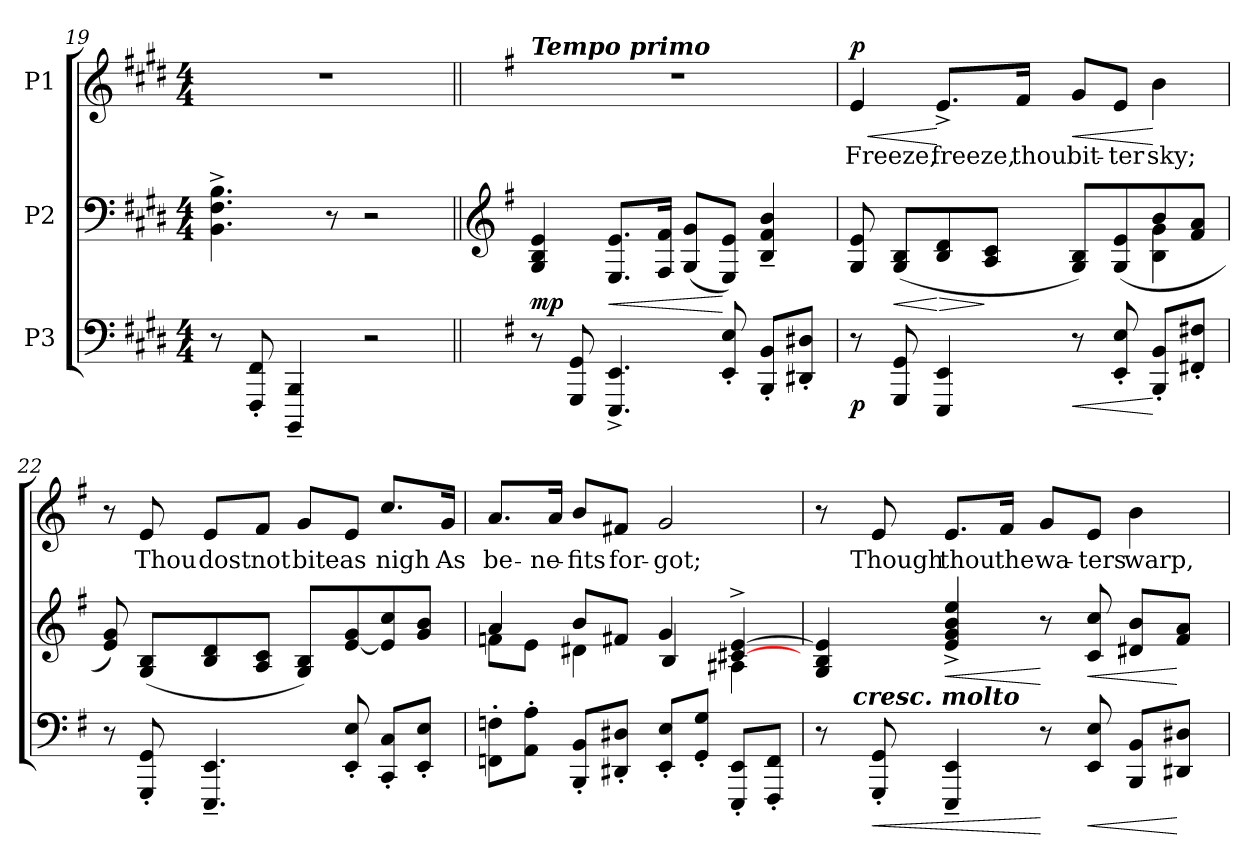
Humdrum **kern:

**kern	**dynam	**kern	**dynam	**kern	**text	**dynam
*part3	*part3	*part2	*part2	*part1	*part1	*part1
*staff3	*staff3	*staff2	*staff2	*staff1	*staff1	*staff1
*I"P3	*	*I"P2	*	*I"P1	*	*
*clefF4	*	*clefF4	*	*clefG2	*	*
*k[f#c#g#d#]	*	*k[f#c#g#d#]	*	*k[f#c#g#d#]	*	*
*E:	*	*E:	*	*E:	*	*
*M4/4	*	*M4/4	*	*M4/4	*	*
=19	=19	=19	=19	=19	=19	=19
8r	.	4.BBi\^ 4.F#i^ 4.Bi^	.	1r	.	.
8FFF#i/' 8FF#i'	.	.	.	.	.	.
4BBBBi/~ 4BBBi~	.	.	.	.	.	.
.	.	8r	.	.	.	.
2r	.	2r	.	.	.	.
!!LO:PB:g=z
=20||	=20||	=20||	=20||	=20||	=20||	=20||
*	*	*clefG2	*	*	*	*
*k[f#]	*	*k[f#]	*	*k[f#]	*	*
*G:	*	*G:	*	*G:	*	*
!	!	!	!	!LO:TX:a:Bi:t=Tempo primo	!	!
8r	.	4Gi/ 4Bi 4ei	mp	1r	.	.
8GGGi/ 8GGi	.	.	.	.	.	.
!	!	!	!LO:HP:b	!	!	!
4.EEEi/^ 4.EEi^	.	8.Ei/ 8.eiL	<	.	.	.
.	.	16F#i/ 16f#iJk	.	.	.	.
.	.	(8Gi/ 8giL	.	.	.	.
8EEi/' 8Ei'	.	8Ei/ 8eiJ)	[	.	.	.
8BBBi/' 8BBi'L	.	4Bi/~ 4f#i~ 4bi~	.	.	.	.
8DD#Xi/' 8D#Xi'J	.	.	.	.	.	.
=21	=21	=21	=21	=21	=21	=21
*	*	*^	*	*	*	*
!	!	!	!	!	!	!LO:LY:b:color=#000000	!LO:HP:b
8r	p	8Gi/ 8ei	2ryy	.	4ei/	Freeze,	< p
!	!	!	!	!LO:HP:b	!	!	!
8GGGi/ 8GGi	.	(8Gi/ 8BiL	.	<	.	.	.
!	!	!	!	!LO:HP:n=1:b	!	!	!
!	!	!	!	!	!	!LO:LY:b:color=#000000	!
4EEEi/ 4EEi	.	8Bi/ 8di	.	[ >	8.e^i/L	freeze,	[
.	.	8Ai/ 8ciJ	.	]	.	.	.
!	!	!	!	!	!	!LO:LY:b:color=#000000	!
.	.	.	.	.	16f#i/Jk	thou	.
!	!LO:HP:b	!	!	!	!	!	!
!	!	!	!	!	!	!LO:LY:b:color=#000000	!LO:HP:b
8r	<	8Gi/ 8BiL)	4ryy	.	8gi/L	bit-	<
!	!	!	!	!	!	!LO:LY:b:color=#000000	!
8EEi/' 8Ei'	.	(8Gi/ 8ei	.	.	8ei/J	-ter	.
!	!	!	!	!	!	!LO:LY:b:color=#000000	!
8BBBi/' 8BBi'L	[	8bi/	4Bi\ 4gi	.	4bi\	sky;	[
8FF#Xi/' 8F#Xi'J	.	8f#i/ 8aiJ	.	.	.	.	.
*	*	*v	*v	*	*	*	*
!!LO:LB:g=z
=22	=22	=22	=22	=22	=22	=22
8r	.	8ei/ 8gi)	.	8r	.	.
!	!	!	!	!	!LO:LY:b:color=#000000	!
8GGGi/' 8GGi'	.	(8Gi/ 8BiL	.	8ei/	Thou	.
!	!	!	!	!	!LO:LY:b:color=#000000	!
4.EEEi/~ 4.EEi~	.	8Bi/ 8di	.	8ei/L	dost	.
!	!	!	!	!	!LO:LY:b:color=#000000	!
.	.	8Ai/ 8ciJ	.	8f#i/J	not	.
!	!	!	!	!	!LO:LY:b:color=#000000	!
.	.	8Gi/ 8BiL)	.	8gi/L	bite	.
!	!	!	!	!	!LO:LY:b:color=#000000	!
8EEi/' 8Ei'	.	[8ei/ 8gi	.	8ei/J	as	.
!	!	!	!	!	!LO:LY:b:color=#000000	!
8CCi/' 8Ci'L	.	8ei/] 8cci	.	8.cci/L	nigh	.
8EEi/' 8Ei'J	.	8gi/ 8biJ	.	.	.	.
!	!	!	!	!	!LO:LY:b:color=#000000	!
.	.	.	.	16gi/Jk	As	.
=23	=23	=23	=23	=23	=23	=23
*	*	*^	*	*	*	*
!	!	!	!	!	!	!LO:LY:b:color=#000000	!
8FFni\' 8Fni'L	.	4ai/	8fni\L	.	8.ai/L	be-	.
8AAi\' 8Ai'J	.	.	8ei\J	.	.	.	.
!	!	!	!	!	!	!LO:LY:b:color=#000000	!
.	.	.	.	.	16ai/Jk	-ne-	.
!	!	!	!	!	!	!LO:LY:b:color=#000000	!
8BBBi/' 8BBi'L	.	8bi/L	4d#Xi\)	.	8bi/L	-fits	.
!	!	!	!	!	!	!LO:LY:b:color=#000000	!
8DD#Xi/' 8D#Xi'J	.	8f#Xi/J	.	.	8f#Xi/J	for-	.
!	!	!	!	!	!	!LO:LY:b:color=#000000	!
8EEi/' 8Ei'L	.	4gi/	4Bi/	.	2gi/	-got;	.
8GGi/' 8Gi'J	.	.	.	.	.	.	.
8EEEi/' 8EEi'L	.	([4c#Xi/^ [4ei^	4A#Xi\	.	.	.	.
8FFF#i/' 8FFi'J	.	.	.	.	.	.	.
*	*	*v	*v	*	*	*	*
!!LO:LB:g=z
=24	=24	=24	=24	=24	=24	=24
*^	*	*	*	*	*	*
8r	16ryy	.	(4Gi/ 4Bi 4ei]	.	8r	.	.
.	64ryy	.	.	.	.	.	.
.	512ryy	.	.	.	.	.	.
!	!LO:TX:a:Bi:t=cresc.  molto	!	!	!	!	!	!
.	2ryy	.	.	.	.	.	.
!	!	!LO:HP:b	!	!	!	!	!
!	!	!	!	!	!	!LO:LY:b:color=#000000	!
8GGGi/' 8GGi'	.	<	.	.	8ei/	Though	.
!	!	!	!	!LO:HP:b	!	!	!
!	!	!	!	!	!	!LO:LY:b:color=#000000	!
4EEEi/~ 4EEi~	.	.	4ei/^ 4gi^ 4bi^ 4eei^	<	8.ei/L	thou	.
!	!	!	!	!	!	!LO:LY:b:color=#000000	!
.	.	.	.	.	16f#i/Jk	the	.
!	!	!	!	!	!	!LO:LY:b:color=#000000	!
8r	.	[	8r	[	8gi/L	wa-	.
.	4ryy	.	.	.	.	.	.
!	!	!LO:HP:b	!	!LO:HP:b	!	!	!
!	!	!	!	!	!	!LO:LY:b:color=#000000	!
8EEi/ 8Ei	.	<	8ci/ 8cci	<	8ei/J	-ters	.
!	!	!	!	!	!	!LO:LY:b:color=#000000	!
8BBBi/ 8BBiL	.	.	8d#Xi/ 8biL	.	4bi\	warp,	.
.	8ryy	.	.	.	.	.	.
8DD#Xi/ 8D#XiJ	.	[	8f#i/ 8aiJ	[	.	.	.
.	32ryy	.	.	.	.	.	.
.	128..ryy	.	.	.	.	.	.
*v	*v	*	*	*	*	*	*
=	=	=	=	=	=	=
*-	*-	*-	*-	*-	*-	*-
